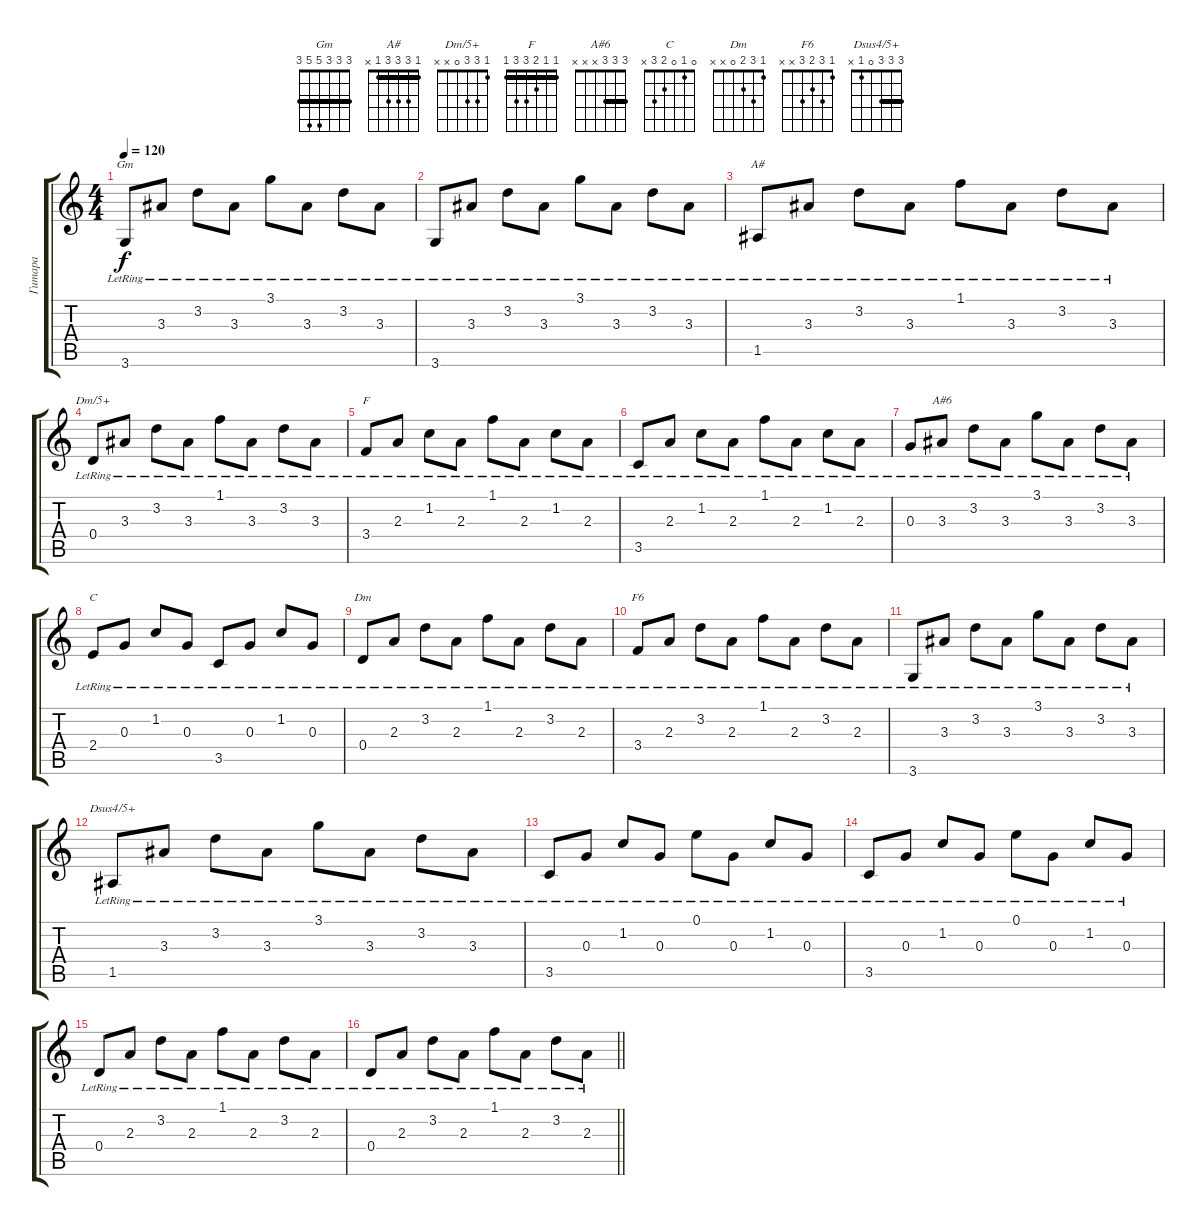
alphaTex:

\track ("Гитара" "Гитара") {instrument acousticguitarsteel}
\staff {score tabs}
\tuning (E4 B3 G3 D3 A2 E2) {hide}
\chord ("Gm" 3 3 3 5 5 3) {barre 3}
\chord ("A#" 1 3 3 3 1 x) {barre 1}
\chord ("Dm/5+" 1 3 3 0 x x)
\chord ("F" 1 1 2 3 3 1) {barre 1}
\chord ("A#6" 3 3 3 x x x) {barre 3}
\chord ("C" 0 1 0 2 3 x)
\chord ("Dm" 1 3 2 0 x x)
\chord ("F6" 1 3 2 3 x x)
\chord ("Dsus4/5+" 3 3 3 0 1 x) {barre 3}
\ts (4 4)
\tempo 120
\clef g2
\ks c
3.6{lr}.8{ch "Gm" dy f} 3.3{lr}.8 3.2{lr}.8 3.3{lr}.8 3.1{lr}.8 3.3{lr}.8 3.2{lr}.8 3.3{lr}.8 |
3.6{lr}.8 3.3{lr}.8 3.2{lr}.8 3.3{lr}.8 3.1{lr}.8 3.3{lr}.8 3.2{lr}.8 3.3{lr}.8 |
1.5{lr}.8{ch "A#"} 3.3{lr}.8 3.2{lr}.8 3.3{lr}.8 1.1{lr}.8 3.3{lr}.8 3.2{lr}.8 3.3{lr}.8 |
0.4{lr}.8{ch "Dm/5+"} 3.3{lr}.8 3.2{lr}.8 3.3{lr}.8 1.1{lr}.8 3.3{lr}.8 3.2{lr}.8 3.3{lr}.8 |
3.4{lr}.8{ch "F"} 2.3{lr}.8 1.2{lr}.8 2.3{lr}.8 1.1{lr}.8 2.3{lr}.8 1.2{lr}.8 2.3{lr}.8 |
3.5{lr}.8 2.3{lr}.8 1.2{lr}.8 2.3{lr}.8 1.1{lr}.8 2.3{lr}.8 1.2{lr}.8 2.3{lr}.8 |
0.3{lr}.8 3.3{lr}.8{ch "A#6"} 3.2{lr}.8 3.3{lr}.8 3.1{lr}.8 3.3{lr}.8 3.2{lr}.8 3.3{lr}.8 |
2.4{lr}.8{ch "C"} 0.3{lr}.8 1.2{lr}.8 0.3{lr}.8 3.5{lr}.8 0.3{lr}.8 1.2{lr}.8 0.3{lr}.8 |
0.4{lr}.8{ch "Dm"} 2.3{lr}.8 3.2{lr}.8 2.3{lr}.8 1.1{lr}.8 2.3{lr}.8 3.2{lr}.8 2.3{lr}.8 |
3.4{lr}.8{ch "F6"} 2.3{lr}.8 3.2{lr}.8 2.3{lr}.8 1.1{lr}.8 2.3{lr}.8 3.2{lr}.8 2.3{lr}.8 |
3.6{lr}.8 3.3{lr}.8 3.2{lr}.8 3.3{lr}.8 3.1{lr}.8 3.3{lr}.8 3.2{lr}.8 3.3{lr}.8 |
1.5{lr}.8{ch "Dsus4/5+"} 3.3{lr}.8 3.2{lr}.8 3.3{lr}.8 3.1{lr}.8 3.3{lr}.8 3.2{lr}.8 3.3{lr}.8 |
3.5{lr}.8 0.3{lr}.8 1.2{lr}.8 0.3{lr}.8 0.1{lr}.8 0.3{lr}.8 1.2{lr}.8 0.3{lr}.8 |
3.5{lr}.8 0.3{lr}.8 1.2{lr}.8 0.3{lr}.8 0.1{lr}.8 0.3{lr}.8 1.2{lr}.8 0.3{lr}.8 |
0.4{lr}.8 2.3{lr}.8 3.2{lr}.8 2.3{lr}.8 1.1{lr}.8 2.3{lr}.8 3.2{lr}.8 2.3{lr}.8 |
\barLineRight lightlight
0.4{lr}.8 2.3{lr}.8 3.2{lr}.8 2.3{lr}.8 1.1{lr}.8 2.3{lr}.8 3.2{lr}.8 2.3{lr}.8
